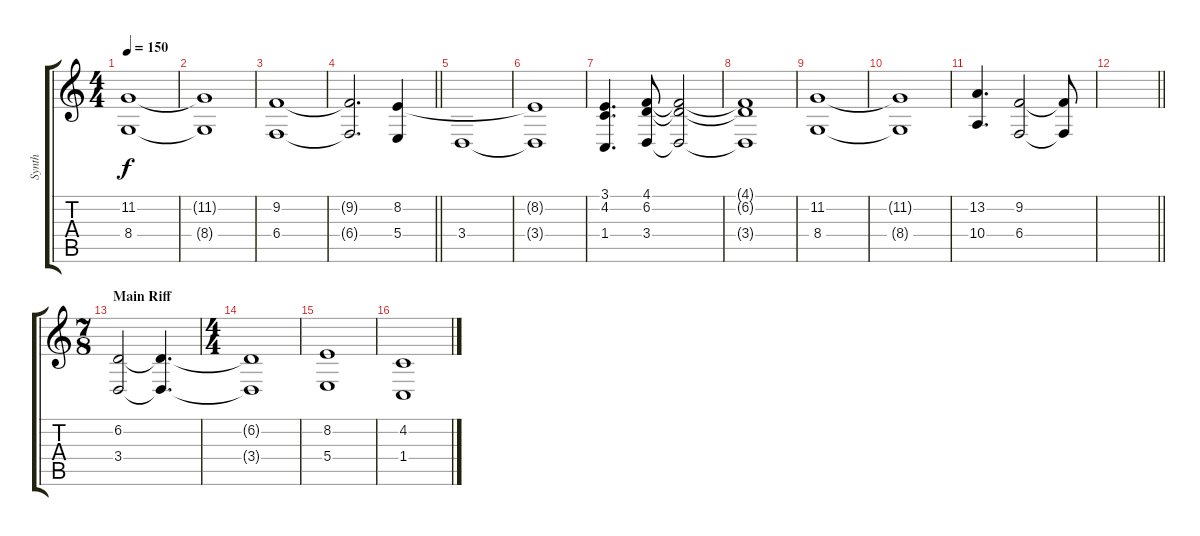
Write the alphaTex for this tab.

\track ("Synth" "Synth") {instrument stringensemble1}
\staff {score tabs}
\tuning (Db4 Ab3 E3 B2 Gb2 B1) {hide}
\ts (4 4)
\tempo 150
\clef g2
\ks c
(11.2 8.4).1{dy f} |
(11.2{t} 8.4{t}).1 |
(9.2 6.4).1 |
\barLineRight lightlight
(9.2{t} 6.4{t}).2{d} (8.2 5.4).4 |
3.4.1 |
(8.2{t} 3.4{t}).1 |
(3.1 4.2 1.4).4{d} (4.1 6.2 3.4).8 (4.1{t} 6.2{t} 3.4{t}).2 |
(4.1{t} 6.2{t} 3.4{t}).1 |
(11.2 8.4).1 |
(11.2{t} 8.4{t}).1 |
(13.2 10.4).4{d} (9.2 6.4).2 (9.2{t} 6.4{t}).8 |
\barLineRight lightlight
|
\ts (7 8)
\section ("" "Main Riff")
(6.2 3.4).2 (6.2{t} 3.4{t}).4{d} |
\ts (4 4)
(6.2{t} 3.4{t}).1 |
(8.2 5.4).1 |
(4.2 1.4).1
